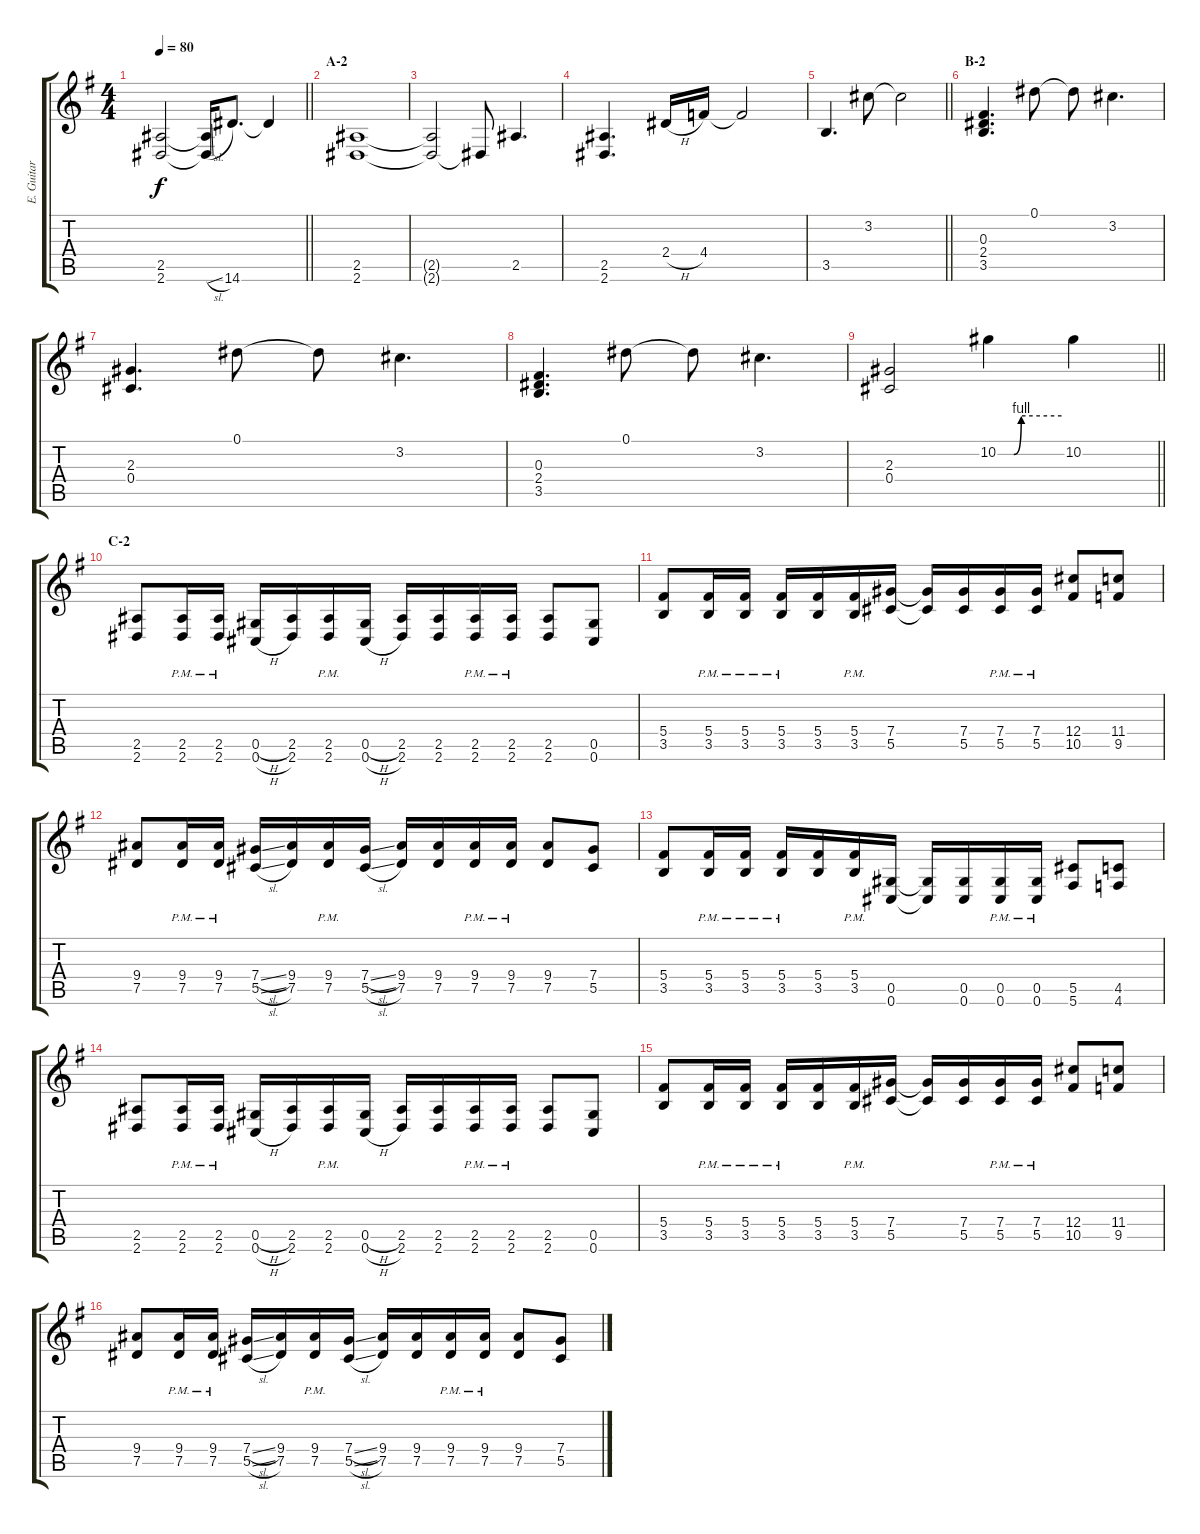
\track ("E. Guitar II" "E. Guitar ") {instrument distortionguitar}
\staff {score tabs}
\tuning (Eb4 Bb3 Gb3 Db3 Ab2 Db2) {hide}
\ts (4 4)
\tempo 80
\clef g2
\barLineRight lightlight
\ks g
(2.5 2.6).2{dy f} (2.5{t} 2.6{sl t}).16 14.6.8{d} 14.6{t}.4 |
\section ("" "A-2")
(2.5 2.6).1 |
(2.5{t} 2.6{t}).2 2.6{t}.8 2.5.4{d} |
(2.5 2.6).4{d} 2.4{h}.16 4.4.16 4.4{t}.2 |
\barLineRight lightlight
3.5.4{d} 3.2.8 3.2{t}.2 |
\section ("" "B-2")
(0.3 2.4 3.5).4{d} 0.1.8 0.1{t}.8 3.2.4{d} |
(2.3 0.4).4{d} 0.1.8 0.1{t}.8 3.2.4{d} |
(0.3 2.4 3.5).4{d} 0.1.8 0.1{t}.8 3.2.4{d} |
\barLineRight lightlight
(2.3 0.4).2 10.2{be (custom 0 0 15 0 22 4 60 4)}.4 10.2.4 |
\section ("" "C-2")
(2.5 2.6).8 (2.5{pm} 2.6{pm}).16 (2.5{pm} 2.6{pm}).16 (0.5{h} 0.6{h}).16 (2.5 2.6).16 (2.5{pm} 2.6{pm}).16 (0.5{h} 0.6{h}).16 (2.5 2.6).16 (2.5 2.6).16 (2.5{pm} 2.6{pm}).16 (2.5{pm} 2.6{pm}).16 (2.5 2.6).8 (0.5 0.6).8 |
(5.4 3.5).8 (5.4{pm} 3.5{pm}).16 (5.4{pm} 3.5{pm}).16 (5.4{pm} 3.5{pm}).16 (5.4 3.5).16 (5.4{pm} 3.5{pm}).16 (7.4 5.5).16 (7.4{t} 5.5{t}).16 (7.4 5.5).16 (7.4{pm} 5.5{pm}).16 (7.4{pm} 5.5{pm}).16 (12.4 10.5).8 (11.4 9.5).8 |
(9.4 7.5).8 (9.4{pm} 7.5{pm}).16 (9.4{pm} 7.5{pm}).16 (7.4{sl} 5.5{sl}).16 (9.4 7.5).16 (9.4{pm} 7.5{pm}).16 (7.4{sl} 5.5{sl}).16 (9.4 7.5).16 (9.4 7.5).16 (9.4{pm} 7.5{pm}).16 (9.4{pm} 7.5{pm}).16 (9.4 7.5).8 (7.4 5.5).8 |
(5.4 3.5).8 (5.4{pm} 3.5{pm}).16 (5.4{pm} 3.5{pm}).16 (5.4{pm} 3.5{pm}).16 (5.4 3.5).16 (5.4{pm} 3.5{pm}).16 (0.5 0.6).16 (0.5{t} 0.6{t}).16 (0.5 0.6).16 (0.5{pm} 0.6{pm}).16 (0.5{pm} 0.6{pm}).16 (5.5 5.6).8 (4.5 4.6).8 |
(2.5 2.6).8 (2.5{pm} 2.6{pm}).16 (2.5{pm} 2.6{pm}).16 (0.5{h} 0.6{h}).16 (2.5 2.6).16 (2.5{pm} 2.6{pm}).16 (0.5{h} 0.6{h}).16 (2.5 2.6).16 (2.5 2.6).16 (2.5{pm} 2.6{pm}).16 (2.5{pm} 2.6{pm}).16 (2.5 2.6).8 (0.5 0.6).8 |
(5.4 3.5).8 (5.4{pm} 3.5{pm}).16 (5.4{pm} 3.5{pm}).16 (5.4{pm} 3.5{pm}).16 (5.4 3.5).16 (5.4{pm} 3.5{pm}).16 (7.4 5.5).16 (7.4{t} 5.5{t}).16 (7.4 5.5).16 (7.4{pm} 5.5{pm}).16 (7.4{pm} 5.5{pm}).16 (12.4 10.5).8 (11.4 9.5).8 |
(9.4 7.5).8 (9.4{pm} 7.5{pm}).16 (9.4{pm} 7.5{pm}).16 (7.4{sl} 5.5{sl}).16 (9.4 7.5).16 (9.4{pm} 7.5{pm}).16 (7.4{sl} 5.5{sl}).16 (9.4 7.5).16 (9.4 7.5).16 (9.4{pm} 7.5{pm}).16 (9.4{pm} 7.5{pm}).16 (9.4 7.5).8 (7.4 5.5).8
